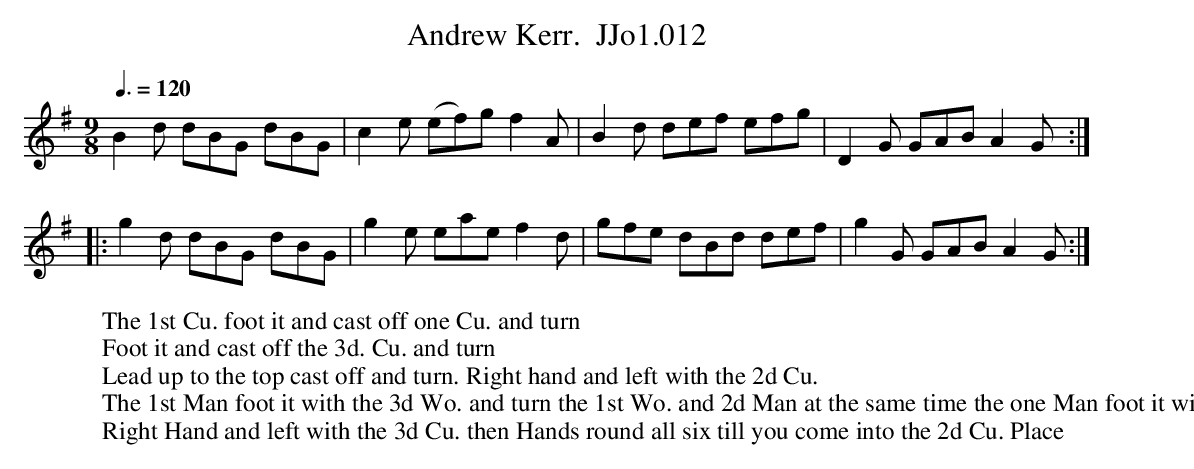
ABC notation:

X:1
T:Andrew Kerr.  JJo1.012
M:9/8
Q:3/8=120
L:1/8
K:G
B2d dBG dBG | c2e (ef)g f2A | B2d def efg | D2G GAB A2G :|
|: g2d dBG dBG | g2e eae f2d |\
gfe dBd def | g2G GAB A2G :|
W:The 1st Cu. foot it and cast off one Cu. and turn
W:Foot it and cast off the 3d. Cu. and turn
W:Lead up to the top cast off and turn. Right hand and left with the 2d Cu.
W:The 1st Man foot it with the 3d Wo. and turn the 1st Wo. and 2d Man at the same time the one Man foot it with the 2d. Wo. the 1st Wo. the 3d Man
W:Right Hand and left with the 3d Cu. then Hands round all six till you come into the 2d Cu. Place
